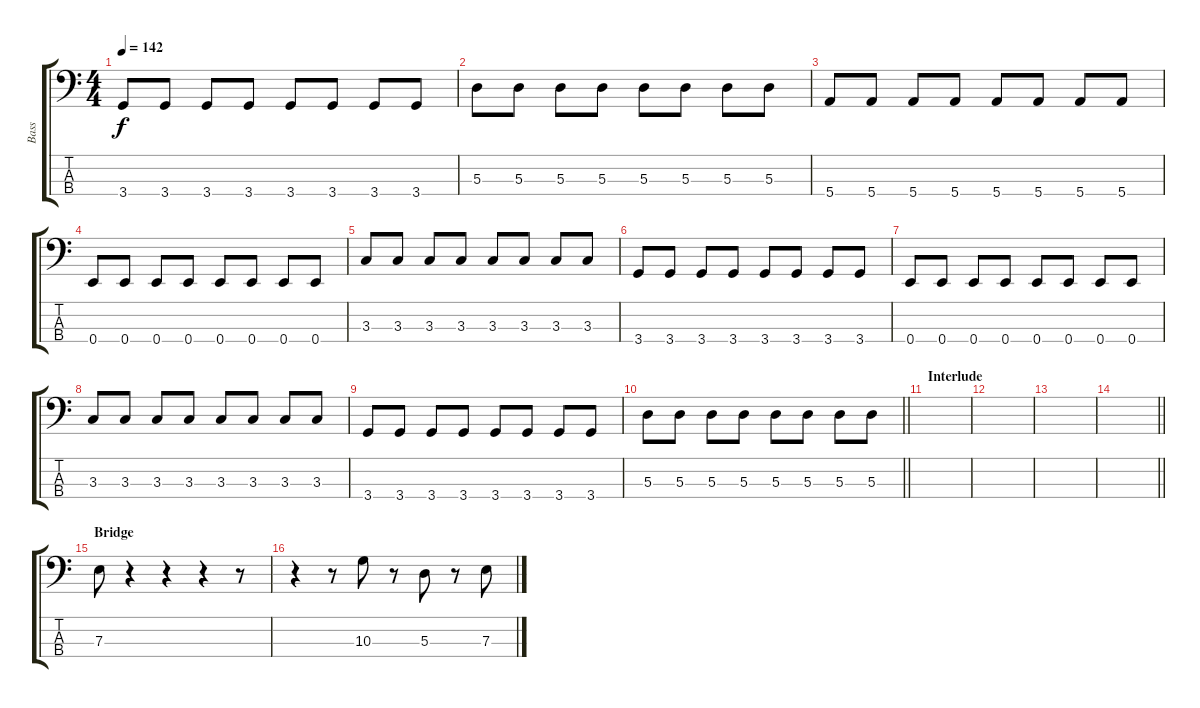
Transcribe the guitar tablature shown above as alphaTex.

\track ("Bass" "Bass") {instrument electricbassfinger}
\staff {score tabs}
\tuning (G2 D2 A1 E1) {hide}
\ts (4 4)
\tempo 142
\clef f4
\ks c
3.4.8{dy f} 3.4.8 3.4.8 3.4.8 3.4.8 3.4.8 3.4.8 3.4.8 |
5.3.8 5.3.8 5.3.8 5.3.8 5.3.8 5.3.8 5.3.8 5.3.8 |
5.4.8 5.4.8 5.4.8 5.4.8 5.4.8 5.4.8 5.4.8 5.4.8 |
0.4.8 0.4.8 0.4.8 0.4.8 0.4.8 0.4.8 0.4.8 0.4.8 |
3.3.8 3.3.8 3.3.8 3.3.8 3.3.8 3.3.8 3.3.8 3.3.8 |
3.4.8 3.4.8 3.4.8 3.4.8 3.4.8 3.4.8 3.4.8 3.4.8 |
0.4.8 0.4.8 0.4.8 0.4.8 0.4.8 0.4.8 0.4.8 0.4.8 |
3.3.8 3.3.8 3.3.8 3.3.8 3.3.8 3.3.8 3.3.8 3.3.8 |
3.4.8 3.4.8 3.4.8 3.4.8 3.4.8 3.4.8 3.4.8 3.4.8 |
\barLineRight lightlight
5.3.8 5.3.8 5.3.8 5.3.8 5.3.8 5.3.8 5.3.8 5.3.8 |
\section ("" "Interlude")
|
|
|
\barLineRight lightlight
|
\section ("" "Bridge")
7.3.8 r.4 r.4 r.4 r.8 |
r.4 r.8 10.3.8 r.8 5.3.8 r.8 7.3.8
